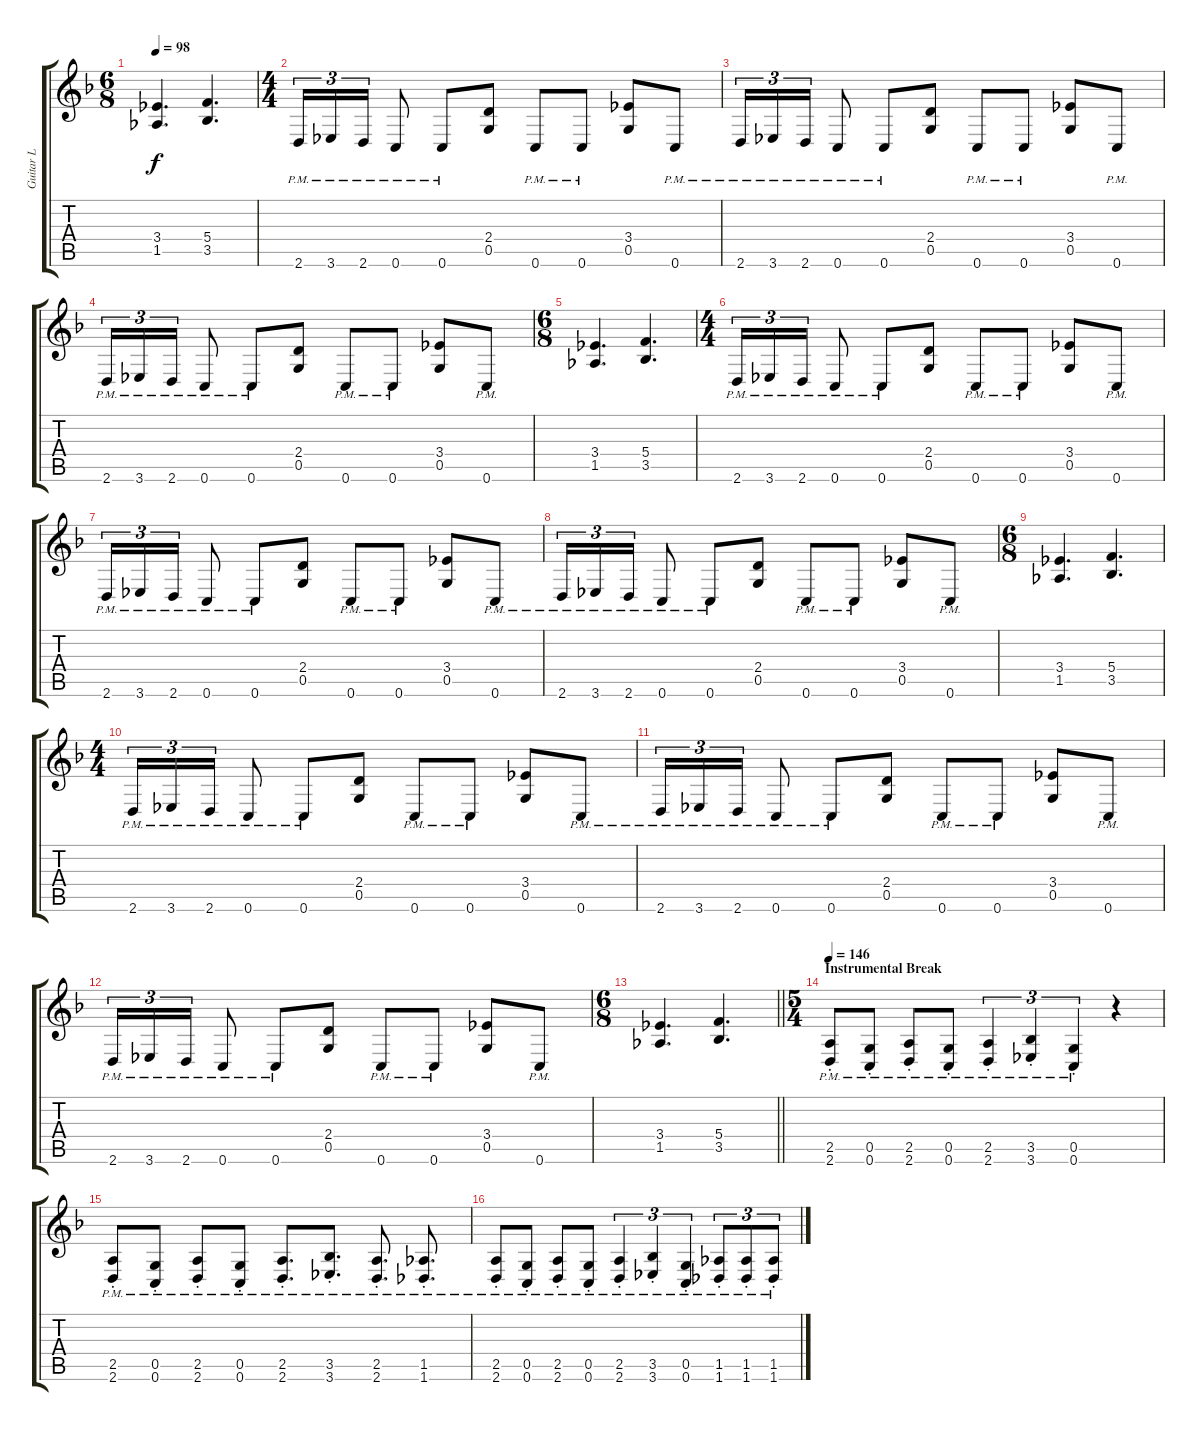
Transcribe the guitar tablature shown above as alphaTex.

\track ("Guitar L" "Guitar L") {instrument distortionguitar}
\staff {score tabs}
\tuning (D4 A3 F3 C3 G2 C2) {hide}
\ts (6 8)
\tempo 98
\clef g2
\ks f
(3.4 1.5).4{d dy f} (5.4 3.5).4{d} |
\ts (4 4)
2.6{pm}.16{tu (3 2)} 3.6{pm}.16{tu (3 2)} 2.6{pm}.16{tu (3 2)} 0.6{pm}.8 0.6{pm}.8 (2.4 0.5).8 0.6{pm}.8 0.6{pm}.8 (3.4 0.5).8 0.6{pm}.8 |
2.6{pm}.16{tu (3 2)} 3.6{pm}.16{tu (3 2)} 2.6{pm}.16{tu (3 2)} 0.6{pm}.8 0.6{pm}.8 (2.4 0.5).8 0.6{pm}.8 0.6{pm}.8 (3.4 0.5).8 0.6{pm}.8 |
2.6{pm}.16{tu (3 2)} 3.6{pm}.16{tu (3 2)} 2.6{pm}.16{tu (3 2)} 0.6{pm}.8 0.6{pm}.8 (2.4 0.5).8 0.6{pm}.8 0.6{pm}.8 (3.4 0.5).8 0.6{pm}.8 |
\ts (6 8)
(3.4 1.5).4{d} (5.4 3.5).4{d} |
\ts (4 4)
2.6{pm}.16{tu (3 2)} 3.6{pm}.16{tu (3 2)} 2.6{pm}.16{tu (3 2)} 0.6{pm}.8 0.6{pm}.8 (2.4 0.5).8 0.6{pm}.8 0.6{pm}.8 (3.4 0.5).8 0.6{pm}.8 |
2.6{pm}.16{tu (3 2)} 3.6{pm}.16{tu (3 2)} 2.6{pm}.16{tu (3 2)} 0.6{pm}.8 0.6{pm}.8 (2.4 0.5).8 0.6{pm}.8 0.6{pm}.8 (3.4 0.5).8 0.6{pm}.8 |
2.6{pm}.16{tu (3 2)} 3.6{pm}.16{tu (3 2)} 2.6{pm}.16{tu (3 2)} 0.6{pm}.8 0.6{pm}.8 (2.4 0.5).8 0.6{pm}.8 0.6{pm}.8 (3.4 0.5).8 0.6{pm}.8 |
\ts (6 8)
(3.4 1.5).4{d} (5.4 3.5).4{d} |
\ts (4 4)
2.6{pm}.16{tu (3 2)} 3.6{pm}.16{tu (3 2)} 2.6{pm}.16{tu (3 2)} 0.6{pm}.8 0.6{pm}.8 (2.4 0.5).8 0.6{pm}.8 0.6{pm}.8 (3.4 0.5).8 0.6{pm}.8 |
2.6{pm}.16{tu (3 2)} 3.6{pm}.16{tu (3 2)} 2.6{pm}.16{tu (3 2)} 0.6{pm}.8 0.6{pm}.8 (2.4 0.5).8 0.6{pm}.8 0.6{pm}.8 (3.4 0.5).8 0.6{pm}.8 |
2.6{pm}.16{tu (3 2)} 3.6{pm}.16{tu (3 2)} 2.6{pm}.16{tu (3 2)} 0.6{pm}.8 0.6{pm}.8 (2.4 0.5).8 0.6{pm}.8 0.6{pm}.8 (3.4 0.5).8 0.6{pm}.8 |
\ts (6 8)
\barLineRight lightlight
(3.4 1.5).4{d} (5.4 3.5).4{d} |
\ts (5 4)
\section ("" "Instrumental Break")
\tempo 146
(2.5{pm st} 2.6{pm st}).8 (0.5{pm st} 0.6{pm st}).8 (2.5{pm st} 2.6{pm st}).8 (0.5{pm st} 0.6{pm st}).8 (2.5{pm st} 2.6{pm st}).4{tu (3 2)} (3.5{pm st} 3.6{pm st}).4{tu (3 2)} (0.5{pm st} 0.6{pm st}).4{tu (3 2)} r.4 |
(2.5{pm st} 2.6{pm st}).8 (0.5{pm st} 0.6{pm st}).8 (2.5{pm st} 2.6{pm st}).8 (0.5{pm st} 0.6{pm st}).8 (2.5{pm st} 2.6{pm st}).8{d} (3.5{pm st} 3.6{pm st}).8{d} (2.5{pm st} 2.6{pm st}).8{d} (1.5{pm st} 1.6{pm st}).8{d} |
(2.5{pm st} 2.6{pm st}).8 (0.5{pm st} 0.6{pm st}).8 (2.5{pm st} 2.6{pm st}).8 (0.5{pm st} 0.6{pm st}).8 (2.5{pm st} 2.6{pm st}).4{tu (3 2)} (3.5{pm st} 3.6{pm st}).4{tu (3 2)} (0.5{pm st} 0.6{pm st}).4{tu (3 2)} (1.5{pm st} 1.6{pm st}).8{tu (3 2)} (1.5{pm st} 1.6{pm st}).8{tu (3 2)} (1.5{pm st} 1.6{pm st}).8{tu (3 2)}
